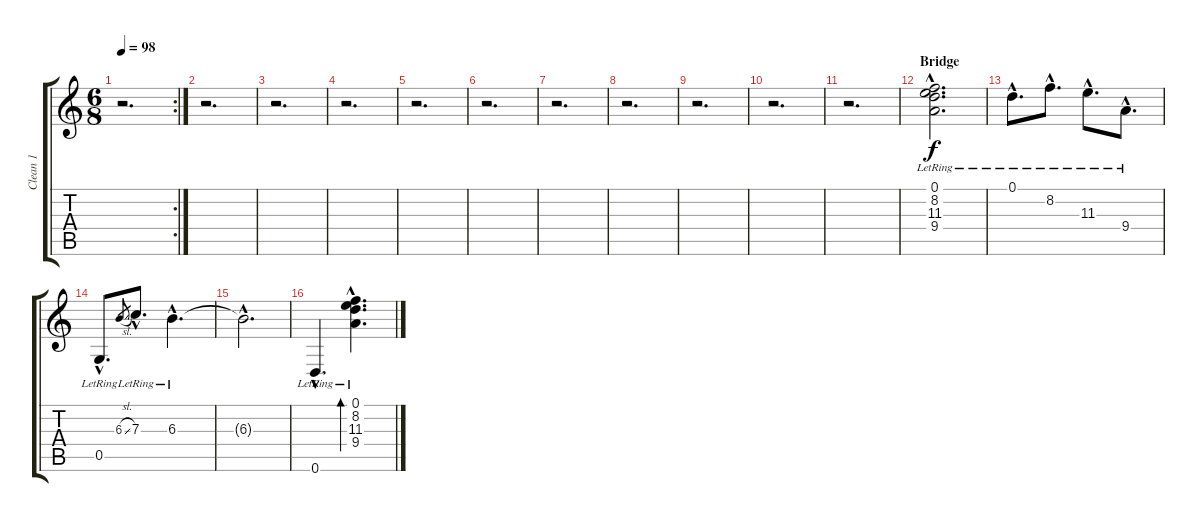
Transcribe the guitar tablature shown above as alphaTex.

\track ("Clean 1" "Clean 1") {instrument electricguitarjazz}
\staff {score tabs}
\tuning (D4 A3 F3 C3 G2 D2) {hide}
\rc 2
\ts (6 8)
\tempo 98
\clef g2
\ks c
r.2{d dy f} |
r.2{d} |
r.2{d} |
r.2{d} |
r.2{d} |
r.2{d} |
r.2{d} |
r.2{d} |
r.2{d} |
r.2{d} |
r.2{d} |
\section ("" "Bridge")
(0.1{hac lr} 8.2{hac lr} 11.3{hac lr} 9.4{hac lr}).2{d} |
0.1{hac lr}.8{d} 8.2{hac lr}.8{d} 11.3{hac lr}.8{d} 9.4{hac lr}.8{d} |
0.5{hac lr}.8{d} 6.3{sl}.8{gr} 7.3{hac lr}.8{d} 6.3{hac lr}.4{d} |
6.3{hac t}.2{d} |
0.6{hac lr}.4{d} (0.1{hac lr} 8.2{hac lr} 11.3{hac lr} 9.4{hac lr}).4{d bd 240}
